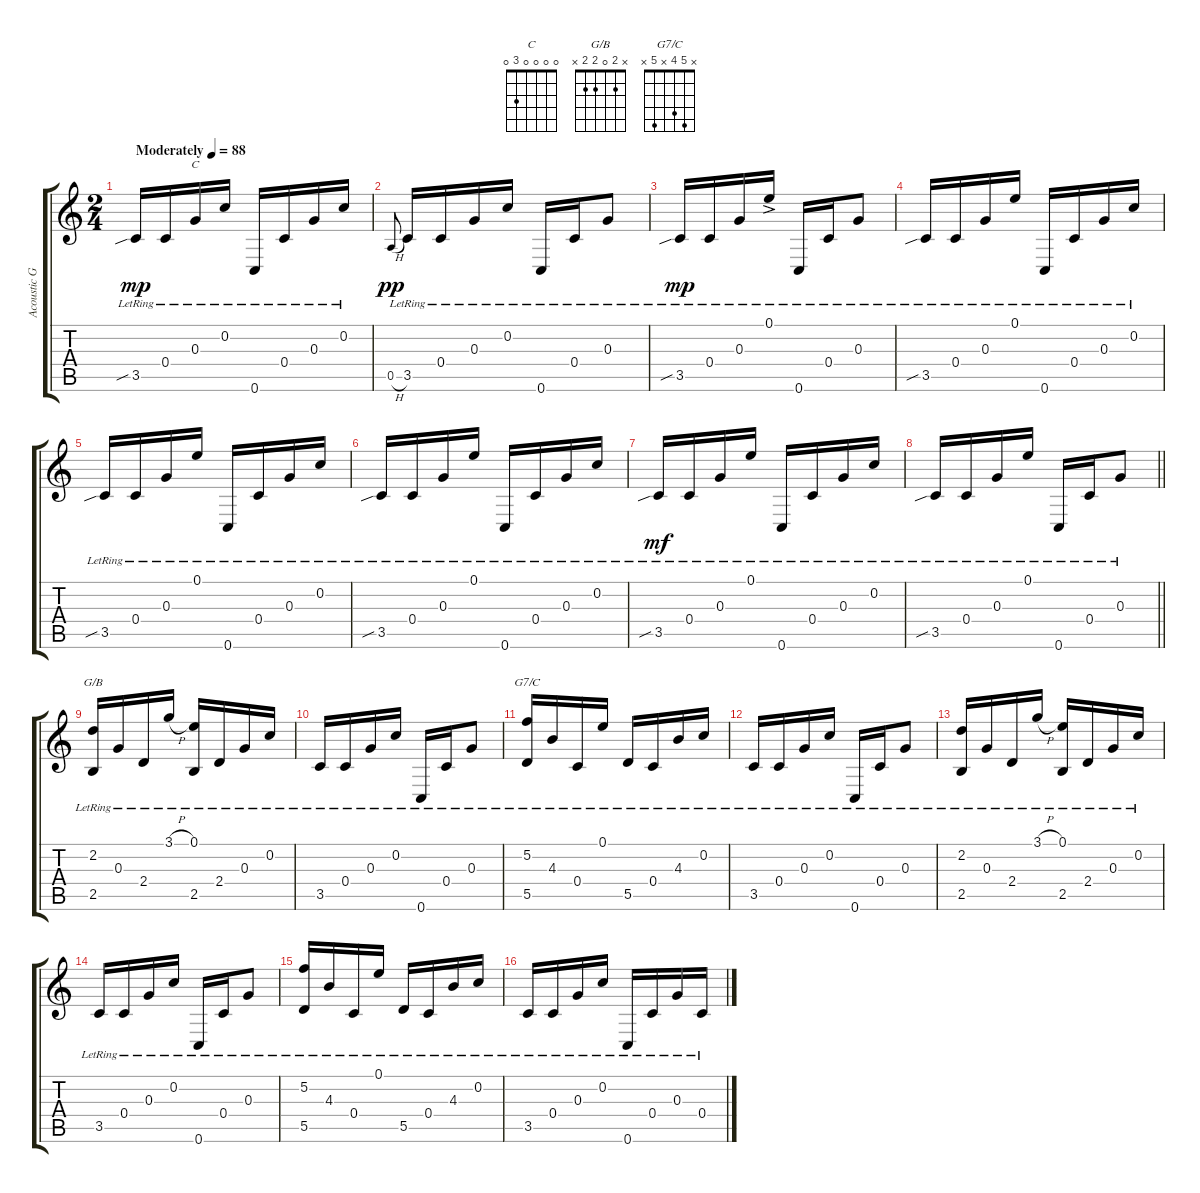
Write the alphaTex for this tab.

\track ("Acoustic Guitar" "Acoustic G") {instrument acousticguitarsteel}
\staff {score tabs}
\tuning (E4 C4 G3 C3 A2 C2) {hide}
\chord ("C" 0 0 0 0 3 0)
\chord ("G/B" x 2 0 2 2 x)
\chord ("G7/C" x 5 4 x 5 x)
\ts (2 4)
\tempo (88 "Moderately")
\clef g2
\ks c
3.5{sib lr}.16{dy mp volume 13 instrument acousticguitarsteel} 0.4{lr}.16 0.3{lr}.16{ch "C"} 0.2{lr}.16 0.6{lr}.16 0.4{lr}.16 0.3{lr}.16 0.2{lr}.16 |
0.5{h}.8{gr onbeat dy pp} 3.5{lr}.16 0.4{lr}.16 0.3{lr}.16 0.2{lr}.16 0.6{lr}.16 0.4{lr}.16 0.3{lr}.8 |
3.5{sib lr}.16{dy mp} 0.4{lr}.16 0.3{lr}.16 0.1{ac lr}.16 0.6{lr}.16 0.4{lr}.16 0.3{lr}.8 |
3.5{sib lr}.16 0.4{lr}.16 0.3{lr}.16 0.1{lr}.16 0.6{lr}.16 0.4{lr}.16 0.3{lr}.16 0.2{lr}.16 |
3.5{sib lr}.16 0.4{lr}.16 0.3{lr}.16 0.1{lr}.16 0.6{lr}.16 0.4{lr}.16 0.3{lr}.16 0.2{lr}.16 |
3.5{sib lr}.16 0.4{lr}.16 0.3{lr}.16 0.1{lr}.16 0.6{lr}.16 0.4{lr}.16 0.3{lr}.16 0.2{lr}.16 |
3.5{sib lr}.16{dy mf} 0.4{lr}.16 0.3{lr}.16 0.1{lr}.16 0.6{lr}.16 0.4{lr}.16 0.3{lr}.16 0.2{lr}.16 |
\barLineRight lightlight
3.5{sib lr}.16 0.4{lr}.16 0.3{lr}.16 0.1{lr}.16 0.6{lr}.16 0.4{lr}.16 0.3{lr}.8 |
(2.2{lr} 2.5{lr}).16{ch "G/B"} 0.3{lr}.16 2.4{lr}.16 3.1{h lr}.16 (0.1{lr} 2.5{lr}).16 2.4{lr}.16 0.3{lr}.16 0.2{lr}.16 |
3.5{lr}.16 0.4{lr}.16 0.3{lr}.16 0.2{lr}.16 0.6{lr}.16 0.4{lr}.16 0.3{lr}.8 |
(5.2{lr} 5.5{lr}).16{ch "G7/C"} 4.3{lr}.16 0.4{lr}.16 0.1{lr}.16 5.5{lr}.16 0.4{lr}.16 4.3{lr}.16 0.2{lr}.16 |
3.5{lr}.16 0.4{lr}.16 0.3{lr}.16 0.2{lr}.16 0.6{lr}.16 0.4{lr}.16 0.3{lr}.8 |
(2.2{lr} 2.5{lr}).16 0.3{lr}.16 2.4{lr}.16 3.1{h lr}.16 (0.1{lr} 2.5{lr}).16 2.4{lr}.16 0.3{lr}.16 0.2{lr}.16 |
3.5{lr}.16 0.4{lr}.16 0.3{lr}.16 0.2{lr}.16 0.6{lr}.16 0.4{lr}.16 0.3{lr}.8 |
(5.2{lr} 5.5{lr}).16 4.3{lr}.16 0.4{lr}.16 0.1{lr}.16 5.5{lr}.16 0.4{lr}.16 4.3{lr}.16 0.2{lr}.16 |
3.5{lr}.16 0.4{lr}.16 0.3{lr}.16 0.2{lr}.16 0.6{lr}.16 0.4{lr}.16 0.3{lr}.16 0.4{lr}.16
